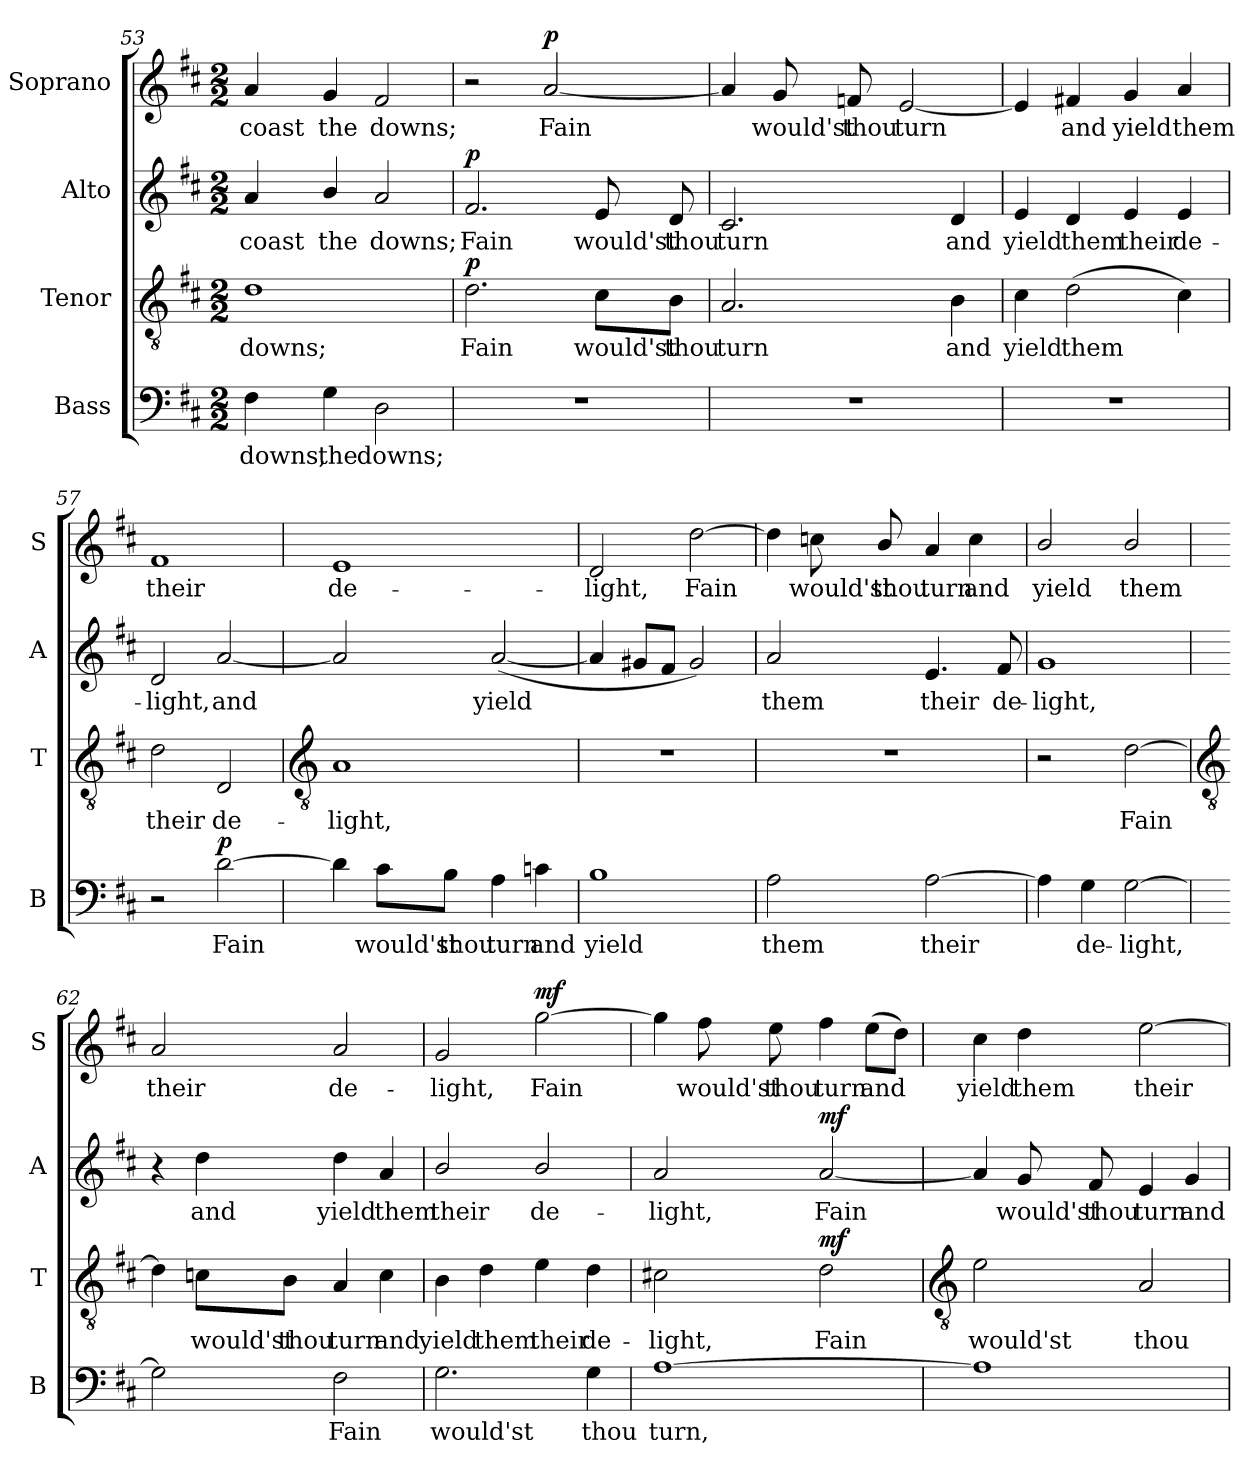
**kern	**text	**dynam	**kern	**text	**dynam	**kern	**text	**dynam	**kern	**text	**dynam
*part4	*part4	*part4	*part3	*part3	*part3	*part2	*part2	*part2	*part1	*part1	*part1
*staff4	*staff4	*staff4	*staff3	*staff3	*staff3	*staff2	*staff2	*staff2	*staff1	*staff1	*staff1
*I"Bass	*	*	*I"Tenor	*	*	*I"Alto	*	*	*I"Soprano	*	*
*I'B	*	*	*I'T	*	*	*I'A	*	*	*I'S	*	*
!!LO:LB:g=z
*clefF4	*	*	*clefGv2	*	*	*clefG2	*	*	*clefG2	*	*
*k[f#c#]	*	*	*k[f#c#]	*	*	*k[f#c#]	*	*	*k[f#c#]	*	*
*D:	*	*	*D:	*	*	*D:	*	*	*D:	*	*
*M2/2	*	*	*M2/2	*	*	*M2/2	*	*	*M2/2	*	*
=53	=53	=53	=53	=53	=53	=53	=53	=53	=53	=53	=53
!	!LO:LY:b	!	!	!LO:LY:b	!	!	!LO:LY:b	!	!	!LO:LY:b	!
4F#	downs,	.	1d	downs;	.	4a	coast	.	4a	coast	.
!	!LO:LY:b	!	!	!	!	!	!LO:LY:b	!	!	!LO:LY:b	!
4G	the	.	.	.	.	4b/	the	.	4g	the	.
!	!LO:LY:b	!	!	!	!	!	!LO:LY:b	!	!	!LO:LY:b	!
2D	downs;	.	.	.	.	2a	downs;	.	2f#	downs;	.
=54	=54	=54	=54	=54	=54	=54	=54	=54	=54	=54	=54
!	!	!	!	!LO:LY:b	!LO:DY:b	!	!LO:LY:b	!LO:DY:b	!	!	!
1r	.	.	2.d	Fain	p	2.f#	Fain	p	2r	.	.
!	!	!	!	!	!	!	!	!	!	!LO:LY:b	!LO:DY:b
.	.	.	.	.	.	.	.	.	[2a	Fain	p
!	!	!	!	!LO:LY:b	!	!	!LO:LY:b	!	!	!	!
.	.	.	8c#\L	would'st	.	8e	would'st	.	.	.	.
!	!	!	!	!LO:LY:b	!	!	!LO:LY:b	!	!	!	!
.	.	.	8B\J	thou	.	8d	thou	.	.	.	.
=55	=55	=55	=55	=55	=55	=55	=55	=55	=55	=55	=55
!	!	!	!	!LO:LY:b	!	!	!LO:LY:b	!	!	!	!
1r	.	.	2.A	turn	.	2.c#	turn	.	4a]	.	.
!	!	!	!	!	!	!	!	!	!	!LO:LY:b	!
.	.	.	.	.	.	.	.	.	8g	would'st	.
!	!	!	!	!	!	!	!	!	!	!LO:LY:b	!
.	.	.	.	.	.	.	.	.	8fn	thou	.
!	!	!	!	!	!	!	!	!	!	!LO:LY:b	!
.	.	.	.	.	.	.	.	.	[2e	turn	.
!	!	!	!	!LO:LY:b	!	!	!LO:LY:b	!	!	!	!
.	.	.	4B	and	.	4d	and	.	.	.	.
=56	=56	=56	=56	=56	=56	=56	=56	=56	=56	=56	=56
!	!	!	!	!LO:LY:b	!	!	!LO:LY:b	!	!	!	!
1r	.	.	4c#	yield	.	4e	yield	.	4e]	.	.
!	!	!	!	!LO:LY:b	!	!	!LO:LY:b	!	!	!LO:LY:b	!
.	.	.	(<2d	them	.	4d	them	.	4f#X	and	.
!	!	!	!	!	!	!	!LO:LY:b	!	!	!LO:LY:b	!
.	.	.	.	.	.	4e	their	.	4g	yield	.
!	!	!	!	!	!	!	!LO:LY:b	!	!	!LO:LY:b	!
.	.	.	4c#)	.	.	4e	de-	.	4a	them	.
=57	=57	=57	=57	=57	=57	=57	=57	=57	=57	=57	=57
!	!	!	!	!LO:LY:b	!	!	!LO:LY:b	!	!	!LO:LY:b	!
2r	.	.	2d	their	.	2d	-light,	.	1f#	their	.
!	!LO:LY:b	!LO:DY:b	!	!LO:LY:b	!	!	!LO:LY:b	!	!	!	!
[2d	Fain	p	2D	de-	.	[2a	and	.	.	.	.
!!LO:LB:g=z
=58	=58	=58	=58	=58	=58	=58	=58	=58	=58	=58	=58
*	*	*	*clefGv2	*	*	*	*	*	*	*	*
!	!	!	!	!LO:LY:b	!	!	!	!	!	!LO:LY:b	!
4d]	.	.	1A	-light,	.	2a]	.	.	1e	de-	.
!	!LO:LY:b	!	!	!	!	!	!	!	!	!	!
8c#\L	would'st	.	.	.	.	.	.	.	.	.	.
!	!LO:LY:b	!	!	!	!	!	!	!	!	!	!
8B\J	thou	.	.	.	.	.	.	.	.	.	.
!	!LO:LY:b	!	!	!	!	!	!LO:LY:b	!	!	!	!
4A	turn	.	.	.	.	(<[2a	yield	.	.	.	.
!	!LO:LY:b	!	!	!	!	!	!	!	!	!	!
4cn	and	.	.	.	.	.	.	.	.	.	.
=59	=59	=59	=59	=59	=59	=59	=59	=59	=59	=59	=59
!	!LO:LY:b	!	!	!	!	!	!	!	!	!LO:LY:b	!
1B	yield	.	1r	.	.	4a]	.	.	2d	-light,	.
.	.	.	.	.	.	8g#XL	.	.	.	.	.
.	.	.	.	.	.	8f#J	.	.	.	.	.
!	!	!	!	!	!	!	!	!	!	!LO:LY:b	!
.	.	.	.	.	.	2g#)	.	.	[2dd	Fain	.
=60	=60	=60	=60	=60	=60	=60	=60	=60	=60	=60	=60
!	!LO:LY:b	!	!	!	!	!	!LO:LY:b	!	!	!	!
2A	them	.	1r	.	.	2a	them	.	4dd]	.	.
!	!	!	!	!	!	!	!	!	!	!LO:LY:b	!
.	.	.	.	.	.	.	.	.	8ccn	would'st	.
!	!	!	!	!	!	!	!	!	!	!LO:LY:b	!
.	.	.	.	.	.	.	.	.	8b/	thou	.
!	!LO:LY:b	!	!	!	!	!	!LO:LY:b	!	!	!LO:LY:b	!
[2A	their	.	.	.	.	4.e	their	.	4a	turn	.
!	!	!	!	!	!	!	!	!	!	!LO:LY:b	!
.	.	.	.	.	.	.	.	.	4cc	and	.
!	!	!	!	!	!	!	!LO:LY:b	!	!	!	!
.	.	.	.	.	.	8f#	de-	.	.	.	.
=61	=61	=61	=61	=61	=61	=61	=61	=61	=61	=61	=61
!	!	!	!	!	!	!	!LO:LY:b	!	!	!LO:LY:b	!
4A]	.	.	2r	.	.	1g	-light,	.	2b/	yield	.
!	!LO:LY:b	!	!	!	!	!	!	!	!	!	!
4G	de-	.	.	.	.	.	.	.	.	.	.
!	!LO:LY:b	!	!	!LO:LY:b	!	!	!	!	!	!LO:LY:b	!
[2G	-light,	.	[2d	Fain	.	.	.	.	2b/	them	.
!!LO:LB:g=z
=62	=62	=62	=62	=62	=62	=62	=62	=62	=62	=62	=62
*	*	*	*clefGv2	*	*	*	*	*	*	*	*
!	!	!	!	!	!	!	!	!	!	!LO:LY:b	!
2G]	.	.	4d]	.	.	4r	.	.	2a	their	.
!	!	!	!	!LO:LY:b	!	!	!LO:LY:b	!	!	!	!
.	.	.	8cn\L	would'st	.	4dd	and	.	.	.	.
!	!	!	!	!LO:LY:b	!	!	!	!	!	!	!
.	.	.	8B\J	thou	.	.	.	.	.	.	.
!	!LO:LY:b	!	!	!LO:LY:b	!	!	!LO:LY:b	!	!	!LO:LY:b	!
2F#	Fain	.	4A	turn	.	4dd	yield	.	2a	de-	.
!	!	!	!	!LO:LY:b	!	!	!LO:LY:b	!	!	!	!
.	.	.	4c	and	.	4a	them	.	.	.	.
=63	=63	=63	=63	=63	=63	=63	=63	=63	=63	=63	=63
!	!LO:LY:b	!	!	!LO:LY:b	!	!	!LO:LY:b	!	!	!LO:LY:b	!
2.G	would'st	.	4B	yield	.	2b/	their	.	2g	-light,	.
!	!	!	!	!LO:LY:b	!	!	!	!	!	!	!
.	.	.	4d	them	.	.	.	.	.	.	.
!	!	!	!	!LO:LY:b	!	!	!LO:LY:b	!	!	!LO:LY:b	!LO:DY:b
.	.	.	4e	their	.	2b/	de-	.	[2gg	Fain	mf
!	!LO:LY:b	!	!	!LO:LY:b	!	!	!	!	!	!	!
4G	thou	.	4d	de-	.	.	.	.	.	.	.
=64	=64	=64	=64	=64	=64	=64	=64	=64	=64	=64	=64
!	!LO:LY:b	!	!	!LO:LY:b	!	!	!LO:LY:b	!	!	!	!
[1A	turn,	.	2c#X	-light,	.	2a	-light,	.	4gg]	.	.
!	!	!	!	!	!	!	!	!	!	!LO:LY:b	!
.	.	.	.	.	.	.	.	.	8ff#	would'st	.
!	!	!	!	!	!	!	!	!	!	!LO:LY:b	!
.	.	.	.	.	.	.	.	.	8ee	thou	.
!	!	!	!	!LO:LY:b	!LO:DY:b	!	!LO:LY:b	!LO:DY:b	!	!LO:LY:b	!
.	.	.	2d	Fain	mf	[2a	Fain	mf	4ff#	turn	.
!	!	!	!	!	!	!	!	!	!	!LO:LY:b	!
.	.	.	.	.	.	.	.	.	(>8eeL	and	.
.	.	.	.	.	.	.	.	.	8ddJ)	.	.
!!LO:LB:g=z
=65	=65	=65	=65	=65	=65	=65	=65	=65	=65	=65	=65
*	*	*	*clefGv2	*	*	*	*	*	*	*	*
!	!	!	!	!LO:LY:b	!	!	!	!	!	!LO:LY:b	!
1A]	.	.	2e	would'st	.	4a]	.	.	4cc#	yield	.
!	!	!	!	!	!	!	!LO:LY:b	!	!	!LO:LY:b	!
.	.	.	.	.	.	8g	would'st	.	4dd	them	.
!	!	!	!	!	!	!	!LO:LY:b	!	!	!	!
.	.	.	.	.	.	8f#	thou	.	.	.	.
!	!	!	!	!LO:LY:b	!	!	!LO:LY:b	!	!	!LO:LY:b	!
.	.	.	2A	thou	.	4e	turn	.	[2ee	their	.
!	!	!	!	!	!	!	!LO:LY:b	!	!	!	!
.	.	.	.	.	.	4g	and	.	.	.	.
=	=	=	=	=	=	=	=	=	=	=	=
*-	*-	*-	*-	*-	*-	*-	*-	*-	*-	*-	*-
